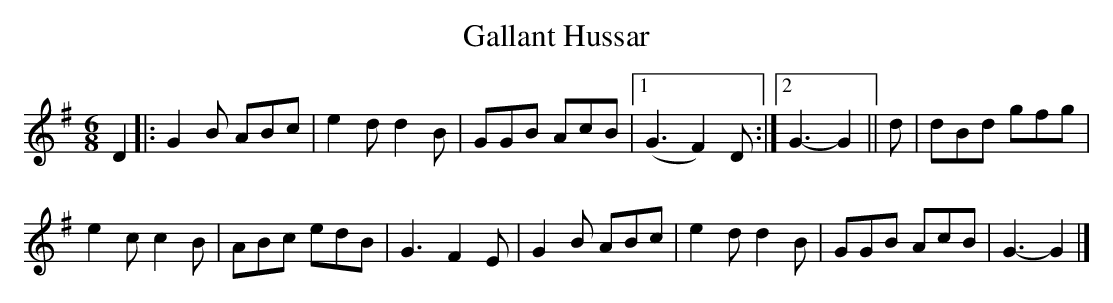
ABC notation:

X:1
T:Gallant Hussar
M:6/8
L:1/8
K:G
D2 |: G2 B ABc | e2 d d2 B | GGB AcB |1 (G3 F2) D :|2 G3-G2 || d | dBd gfg |
e2 c c2 B |ABc edB | G3- F2 E | G2 B ABc | e2 d d2 B | GGB AcB | G3-G2 |]
